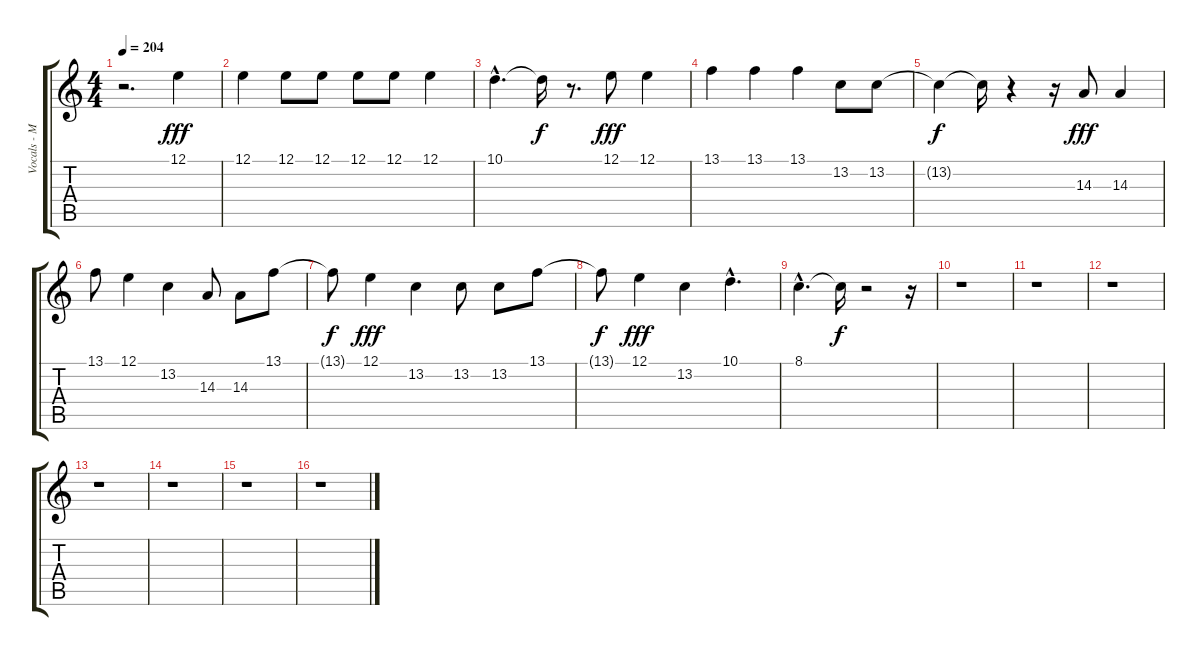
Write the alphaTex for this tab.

\track ("Vocals - Mark" "Vocals - M") {instrument voiceoohs}
\staff {score tabs}
\tuning (E4 B3 G3 D3 A2 E2) {hide}
\ts (4 4)
\tempo 204
\clef g2
\ks c
r.2{d dy fff} 12.1.4 |
12.1.4 12.1.8 12.1.8 12.1.8 12.1.8 12.1.4 |
10.1{hac}.4{d} 10.1{t}.16{dy f} r.8{d} 12.1.8{dy fff} 12.1.4 |
13.1.4 13.1.4 13.1.4 13.2.8 13.2.8 |
13.2{t}.4{dy f} 13.2{t}.16 r.4 r.16 14.3.8{dy fff} 14.3.4 |
13.1.8 12.1.4 13.2.4 14.3.8 14.3.8 13.1.8 |
13.1{t}.8{dy f} 12.1.4{dy fff} 13.2.4 13.2.8 13.2.8 13.1.8 |
13.1{t}.8{dy f} 12.1.4{dy fff} 13.2.4 10.1{hac}.4{d} |
8.1{hac}.4{d} 8.1{t}.16{dy f} r.2 r.16 |
r.1 |
r.1 |
r.1 |
r.1 |
r.1 |
r.1 |
r.1
